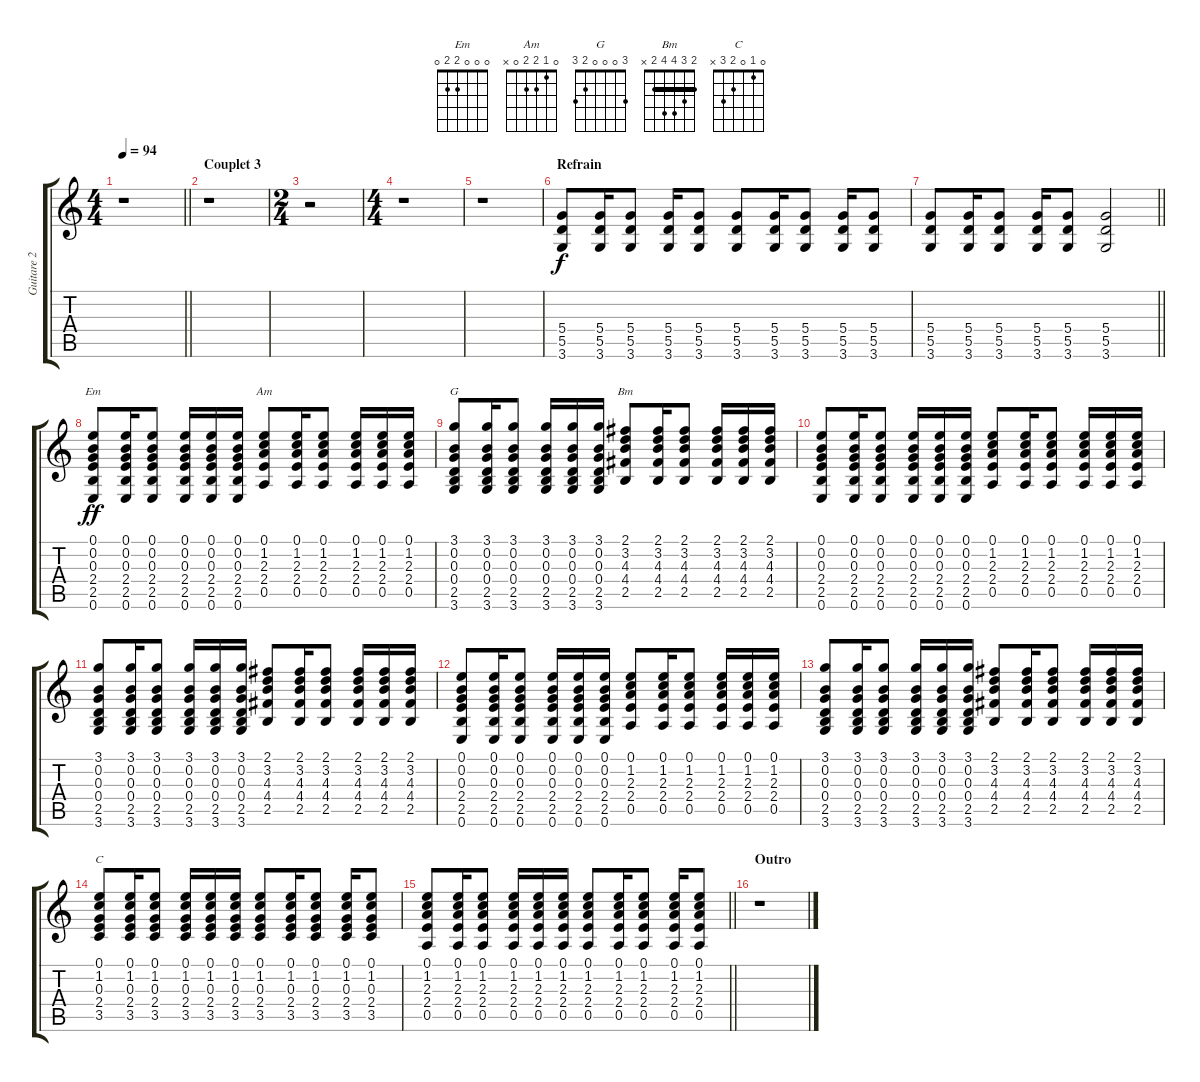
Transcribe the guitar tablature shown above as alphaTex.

\track ("Guitare 2" "Guitare 2") {instrument overdrivenguitar}
\staff {score tabs}
\tuning (E4 B3 G3 D3 A2 E2) {hide}
\chord ("Em" 0 0 0 2 2 0)
\chord ("Am" 0 1 2 2 0 x)
\chord ("G" 3 0 0 0 2 3)
\chord ("Bm" 2 3 4 4 2 x) {barre 2}
\chord ("C" 0 1 0 2 3 x)
\ts (4 4)
\tempo 94
\clef g2
\barLineRight lightlight
\ks c
r.1{dy ff} |
\section ("" "Couplet 3")
r.1 |
\ts (2 4)
r.2 |
\ts (4 4)
r.1 |
r.1 |
\section ("" "Refrain")
(5.4 5.5 3.6).8{dy f} (5.4 5.5 3.6).16 (5.4 5.5 3.6).8 (5.4 5.5 3.6).16 (5.4 5.5 3.6).8 (5.4 5.5 3.6).8 (5.4 5.5 3.6).16 (5.4 5.5 3.6).8 (5.4 5.5 3.6).16 (5.4 5.5 3.6).8 |
\barLineRight lightlight
(5.4 5.5 3.6).8 (5.4 5.5 3.6).16 (5.4 5.5 3.6).8 (5.4 5.5 3.6).16 (5.4 5.5 3.6).8 (5.4 5.5 3.6).2 |
(0.1 0.2 0.3 2.4 2.5 0.6).8{ch "Em" dy ff} (0.1 0.2 0.3 2.4 2.5 0.6).16 (0.1 0.2 0.3 2.4 2.5 0.6).8 (0.1 0.2 0.3 2.4 2.5 0.6).16 (0.1 0.2 0.3 2.4 2.5 0.6).16 (0.1 0.2 0.3 2.4 2.5 0.6).16 (0.1 1.2 2.3 2.4 0.5).8{ch "Am"} (0.1 1.2 2.3 2.4 0.5).16 (0.1 1.2 2.3 2.4 0.5).8 (0.1 1.2 2.3 2.4 0.5).16 (0.1 1.2 2.3 2.4 0.5).16 (0.1 1.2 2.3 2.4 0.5).16 |
(3.1 0.2 0.3 0.4 2.5 3.6).8{ch "G"} (3.1 0.2 0.3 0.4 2.5 3.6).16 (3.1 0.2 0.3 0.4 2.5 3.6).8 (3.1 0.2 0.3 0.4 2.5 3.6).16 (3.1 0.2 0.3 0.4 2.5 3.6).16 (3.1 0.2 0.3 0.4 2.5 3.6).16 (2.1 3.2 4.3 4.4 2.5).8{ch "Bm"} (2.1 3.2 4.3 4.4 2.5).16 (2.1 3.2 4.3 4.4 2.5).8 (2.1 3.2 4.3 4.4 2.5).16 (2.1 3.2 4.3 4.4 2.5).16 (2.1 3.2 4.3 4.4 2.5).16 |
(0.1 0.2 0.3 2.4 2.5 0.6).8 (0.1 0.2 0.3 2.4 2.5 0.6).16 (0.1 0.2 0.3 2.4 2.5 0.6).8 (0.1 0.2 0.3 2.4 2.5 0.6).16 (0.1 0.2 0.3 2.4 2.5 0.6).16 (0.1 0.2 0.3 2.4 2.5 0.6).16 (0.1 1.2 2.3 2.4 0.5).8 (0.1 1.2 2.3 2.4 0.5).16 (0.1 1.2 2.3 2.4 0.5).8 (0.1 1.2 2.3 2.4 0.5).16 (0.1 1.2 2.3 2.4 0.5).16 (0.1 1.2 2.3 2.4 0.5).16 |
(3.1 0.2 0.3 0.4 2.5 3.6).8 (3.1 0.2 0.3 0.4 2.5 3.6).16 (3.1 0.2 0.3 0.4 2.5 3.6).8 (3.1 0.2 0.3 0.4 2.5 3.6).16 (3.1 0.2 0.3 0.4 2.5 3.6).16 (3.1 0.2 0.3 0.4 2.5 3.6).16 (2.1 3.2 4.3 4.4 2.5).8 (2.1 3.2 4.3 4.4 2.5).16 (2.1 3.2 4.3 4.4 2.5).8 (2.1 3.2 4.3 4.4 2.5).16 (2.1 3.2 4.3 4.4 2.5).16 (2.1 3.2 4.3 4.4 2.5).16 |
(0.1 0.2 0.3 2.4 2.5 0.6).8 (0.1 0.2 0.3 2.4 2.5 0.6).16 (0.1 0.2 0.3 2.4 2.5 0.6).8 (0.1 0.2 0.3 2.4 2.5 0.6).16 (0.1 0.2 0.3 2.4 2.5 0.6).16 (0.1 0.2 0.3 2.4 2.5 0.6).16 (0.1 1.2 2.3 2.4 0.5).8 (0.1 1.2 2.3 2.4 0.5).16 (0.1 1.2 2.3 2.4 0.5).8 (0.1 1.2 2.3 2.4 0.5).16 (0.1 1.2 2.3 2.4 0.5).16 (0.1 1.2 2.3 2.4 0.5).16 |
(3.1 0.2 0.3 0.4 2.5 3.6).8 (3.1 0.2 0.3 0.4 2.5 3.6).16 (3.1 0.2 0.3 0.4 2.5 3.6).8 (3.1 0.2 0.3 0.4 2.5 3.6).16 (3.1 0.2 0.3 0.4 2.5 3.6).16 (3.1 0.2 0.3 0.4 2.5 3.6).16 (2.1 3.2 4.3 4.4 2.5).8 (2.1 3.2 4.3 4.4 2.5).16 (2.1 3.2 4.3 4.4 2.5).8 (2.1 3.2 4.3 4.4 2.5).16 (2.1 3.2 4.3 4.4 2.5).16 (2.1 3.2 4.3 4.4 2.5).16 |
(0.1 1.2 0.3 2.4 3.5).8{ch "C"} (0.1 1.2 0.3 2.4 3.5).16 (0.1 1.2 0.3 2.4 3.5).8 (0.1 1.2 0.3 2.4 3.5).16 (0.1 1.2 0.3 2.4 3.5).16 (0.1 1.2 0.3 2.4 3.5).16 (0.1 1.2 0.3 2.4 3.5).8 (0.1 1.2 0.3 2.4 3.5).16 (0.1 1.2 0.3 2.4 3.5).8 (0.1 1.2 0.3 2.4 3.5).16 (0.1 1.2 0.3 2.4 3.5).8 |
\barLineRight lightlight
(0.1 1.2 2.3 2.4 0.5).8 (0.1 1.2 2.3 2.4 0.5).16 (0.1 1.2 2.3 2.4 0.5).8 (0.1 1.2 2.3 2.4 0.5).16 (0.1 1.2 2.3 2.4 0.5).16 (0.1 1.2 2.3 2.4 0.5).16 (0.1 1.2 2.3 2.4 0.5).8 (0.1 1.2 2.3 2.4 0.5).16 (0.1 1.2 2.3 2.4 0.5).8 (0.1 1.2 2.3 2.4 0.5).16 (0.1 1.2 2.3 2.4 0.5).8 |
\section ("" "Outro")
r.1
